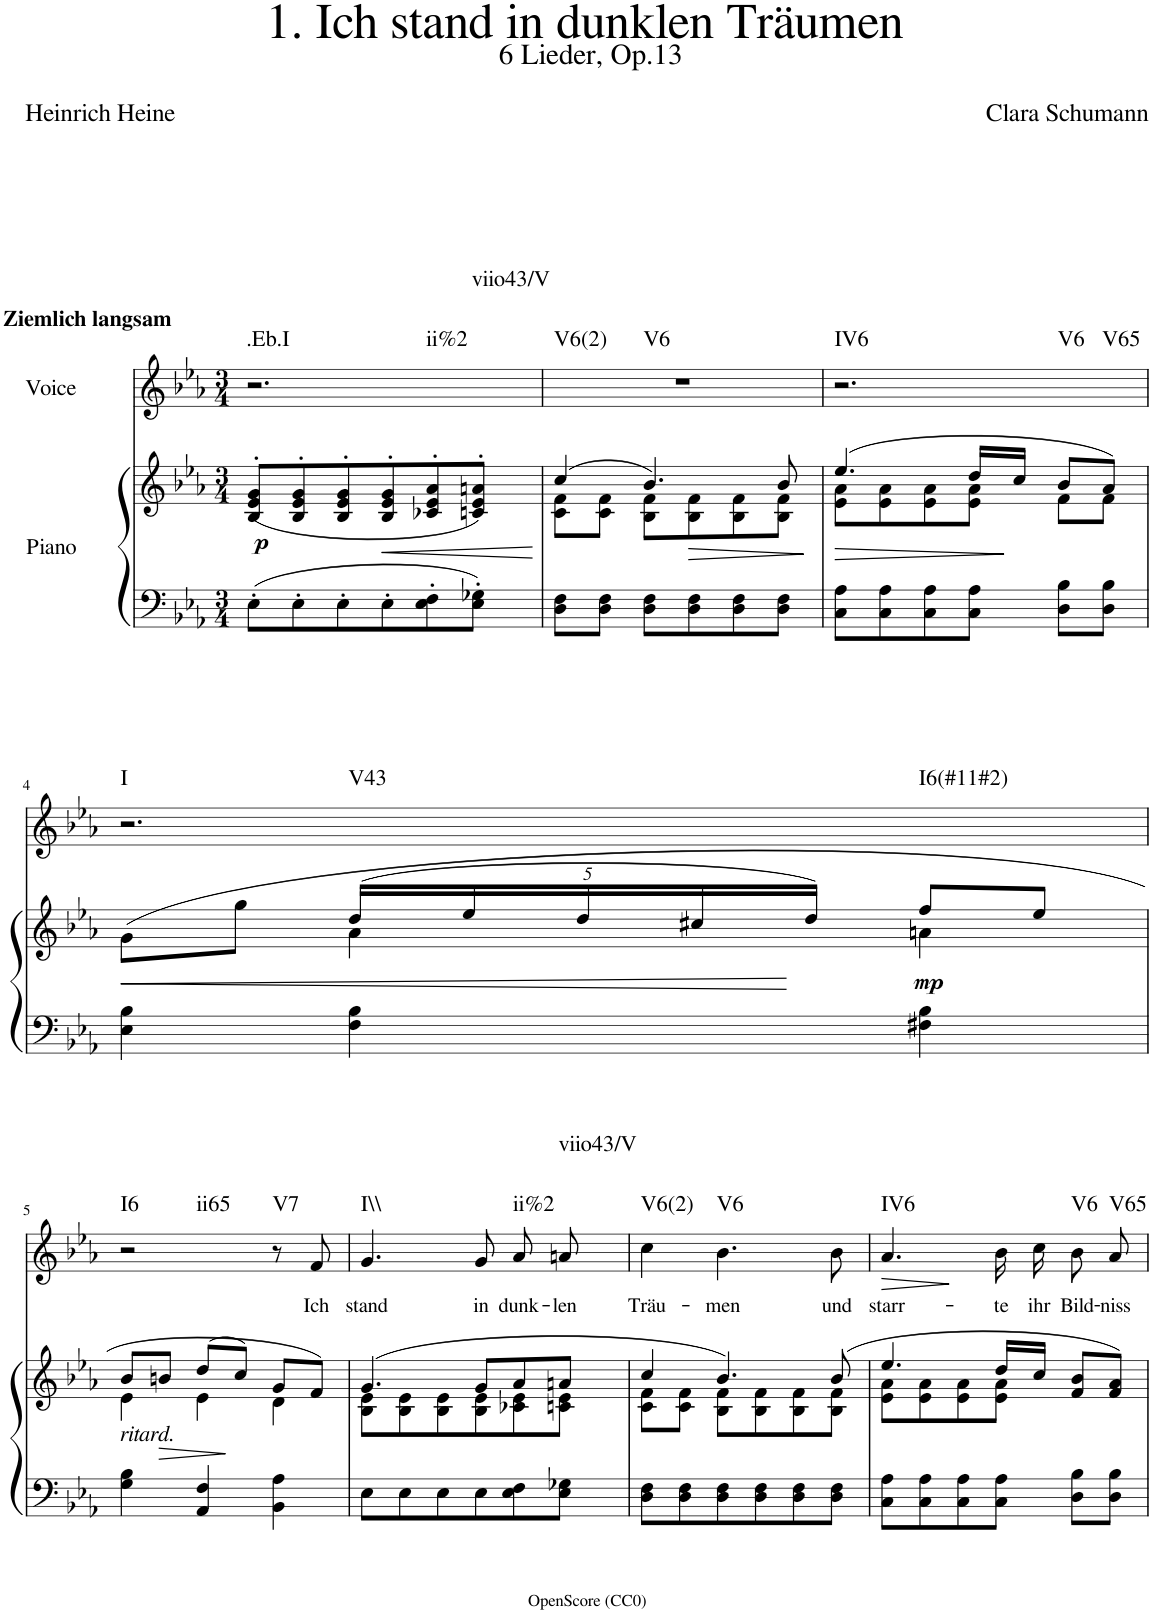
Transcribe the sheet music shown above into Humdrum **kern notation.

**kern	**kern	**dynam	**kern	**text	**dynam	**harte
*part2	*part2	*part2	*part1	*part1	*part1	*part1
*staff3	*staff2	*staff2/3	*staff1	*staff1	*staff1	*
*I"Piano	*	*	*I"Voice	*	*	*
*I'Pno	*	*	*	*	*	*
*clefF4	*clefG2	*	*clefG2	*	*	*
*k[b-e-a-]	*k[b-e-a-]	*	*k[b-e-a-]	*	*	*
*M3/4	*M3/4	*	*M3/4	*	*	*
=1	=1	=1	=1	=1	=1	=1
!	!	!	!LO:TX:a:B:t=Ziemlich langsam	!	!	!
!	!	!LO:DY:b	!	!	!	!LO:H:n=1:kt=.Eb.I
!	!	!	!	!	!	!LO:H:n=2:kt=ii%2
!	!	!	!	!	!	!LO:H:n=3:kt=viio43/V
8E-'\L	(8B-/'> 8e-/'> 8g/'>L	p	2.r	.	.	N N N
8E-'\	8B-/'> 8e-/'> 8g/'>	.	.	.	.	.
8E-'\	8B-/'> 8e-/'> 8g/'>	.	.	.	.	.
!	!	!LO:HP:b	!	!	!	!
8E-'\	8B-/'> 8e-/'> 8g/'>	<	.	.	.	.
8E-\' 8F\'	8c-X/'> 8e-/'> 8a-/'>	.	.	.	.	.
8E-\' 8G-X\'J	8cn/'> 8e-/'> 8an/'>J)	.	.	.	.	.
.	.	[	.	.	.	.
=2	=2	=2	=2	=2	=2	=2
*	*^	*	*	*	*	*
!	!	!	!	!	!	!	!LO:H:n=1:kt=V6(2)
!	!	!	!	!	!	!	!LO:H:n=2:kt=V6
8D\ 8F\L	(4cc/	8c\ 8f\L	.	2.r	.	.	N N
8D\ 8F\J	.	8c\ 8f\J	.	.	.	.	.
8D\ 8F\L	4.b-/)	8B-\ 8f\L	.	.	.	.	.
!	!	!	!LO:HP:b	!	!	!	!
8D\ 8F\	.	8B-\ 8f\	>	.	.	.	.
8D\ 8F\	.	8B-\ 8f\	.	.	.	.	.
8D\ 8F\J	8b-/	8B-\ 8f\J	.	.	.	.	.
=3	=3	=3	=3	=3	=3	=3	=3
!	!	!	!LO:HP:b	!	!	!	!LO:H:n=1:kt=IV6
!	!	!	!	!	!	!	!LO:H:n=2:kt=V6
!	!	!	!	!	!	!	!LO:H:n=3:kt=V65
8C\ 8A-\L	(4.ee-/	8e-\ 8a-\L	>	2.r	.	.	N N N
8C\ 8A-\	.	8e-\ 8a-\	.	.	.	.	.
8C\ 8A-\	.	8e-\ 8a-\	.	.	.	.	.
8C\ 8A-\J	16dd/LL	8e-\ 8a-\J	.	.	.	.	.
.	16cc/JJ	.	]	.	.	.	.
8D\ 8B-\L	8b-/L	8f\L	.	.	.	.	.
8D\ 8B-\J	8a-/J)	8f\J	.	.	.	.	.
!!LO:LB:g=z
=4	=4	=4	=4	=4	=4	=4	=4
!	!	!	!LO:HP:b	!	!	!	!LO:H:n=1:kt=I
!	!	!	!	!	!	!	!LO:H:n=2:kt=V43
!	!	!	!	!	!	!	!LO:H:n=3:kt=I6(#11#2)
4E-\ 4B-\	(8g\L	4ryy	<	2.r	.	.	N N N
.	8gg\J	.	.	.	.	.	.
*	*Xbrackettup	*	*	*	*	*	*
4F\ 4B-\	(20dd/LL	4a-\	.	.	.	.	.
.	20ee-/	.	.	.	.	.	.
.	20dd/	.	.	.	.	.	.
.	20cc#X/	.	.	.	.	.	.
.	20dd/JJ)	.	]	.	.	.	.
!	!	!	!LO:DY:b	!	!	!	!
4F#X\ 4B-\	8ff/L	4an\	mp	.	.	.	.
.	8ee-/J	.	.	.	.	.	.
!!LO:LB:g=z
=5	=5	=5	=5	=5	=5	=5	=5
!	!LO:TX:b:i:t=ritard.	!	!	!	!	!	!LO:H:n=1:kt=I6
!	!	!	!	!	!	!	!LO:H:n=2:kt=ii65
4G\ 4B-\	8b-/L	4e-\	.	2r	.	.	N N
.	8bn/J	.	.	.	.	.	.
4AA-/ 4F/	(8dd/L	4e-\	.	.	.	.	.
.	8cc/J)	.	[	.	.	.	.
!	!	!	!	!	!	!	!LO:H:kt=V7
4BB-\ 4A-\	8g/L	4d\	.	8r	.	.	N
!	!	!	!	!	!LO:LY:b	!	!
.	8f/J)	.	.	8f/	Ich	.	.
=6	=6	=6	=6	=6	=6	=6	=6
!	!	!	!	!	!LO:LY:b	!	!LO:H:kt=I\\
8E-\L	(4.g/	8B-\ 8e-\L	.	4.g/	stand	.	N
8E-\	.	8B-\ 8e-\	.	.	.	.	.
8E-\	.	8B-\ 8e-\	.	.	.	.	.
!	!	!	!	!	!LO:LY:b	!	!
8E-\	8g/L	8B-\ 8e-\	.	8g/	in	.	.
!	!	!	!	!	!LO:LY:b	!	!LO:H:kt=ii%2
8E-\ 8F\	8a-/	8c-X\ 8e-\	.	8a-/	dunk-	.	N
!	!	!	!	!	!LO:LY:b	!	!LO:H:kt=viio43/V
8E-\ 8G-X\J	8an/J	8cn\ 8e-\J	.	8an/	-len	.	N
=7	=7	=7	=7	=7	=7	=7	=7
!	!	!	!	!	!LO:LY:b	!	!LO:H:kt=V6(2)
8D\ 8F\L	4cc/	8c\ 8f\L	.	4cc\	Träu-	.	N
8D\ 8F\	.	8c\ 8f\J	.	.	.	.	.
!	!	!	!	!	!LO:LY:b	!	!LO:H:kt=V6
8D\ 8F\	4.b-/)	8B-\ 8f\L	.	4.b-\	-men	.	N
8D\ 8F\	.	8B-\ 8f\	.	.	.	.	.
8D\ 8F\	.	8B-\ 8f\	.	.	.	.	.
!	!	!	!	!	!LO:LY:b	!	!
8D\ 8F\J	(8b-/	8B-\ 8f\J	.	8b-\	und	.	.
=8	=8	=8	=8	=8	=8	=8	=8
!	!	!	!	!	!LO:LY:b	!LO:HP:b	!LO:H:kt=IV6
8C\ 8A-\L	4.ee-/	8e-\ 8a-\L	.	4.a-/	starr-	>	N
8C\ 8A-\	.	8e-\ 8a-\	.	.	.	.	.
8C\ 8A-\	.	8e-\ 8a-\	.	.	.	.	.
!	!	!	!	!	!LO:LY:b	!	!
8C\ 8A-\J	16dd/LL	8e-\ 8a-\J	.	16b-\LL	-te	]	.
!	!	!	!	!	!LO:LY:b	!	!
.	16cc/JJ	.	.	16cc\JJ	ihr	.	.
!	!	!	!	!	!LO:LY:b	!	!LO:H:kt=V6
8D\ 8B-\L	8f/ 8b-/L	4ryy	.	8b-\	Bild-	.	N
!	!	!	!	!	!LO:LY:b	!	!LO:H:kt=V65
8D\ 8B-\J	8f/ 8a-/J)	.	.	8a-/	-niss	.	N
*	*v	*v	*	*	*	*	*
=	=	=	=	=	=	=
*-	*-	*-	*-	*-	*-	*-
